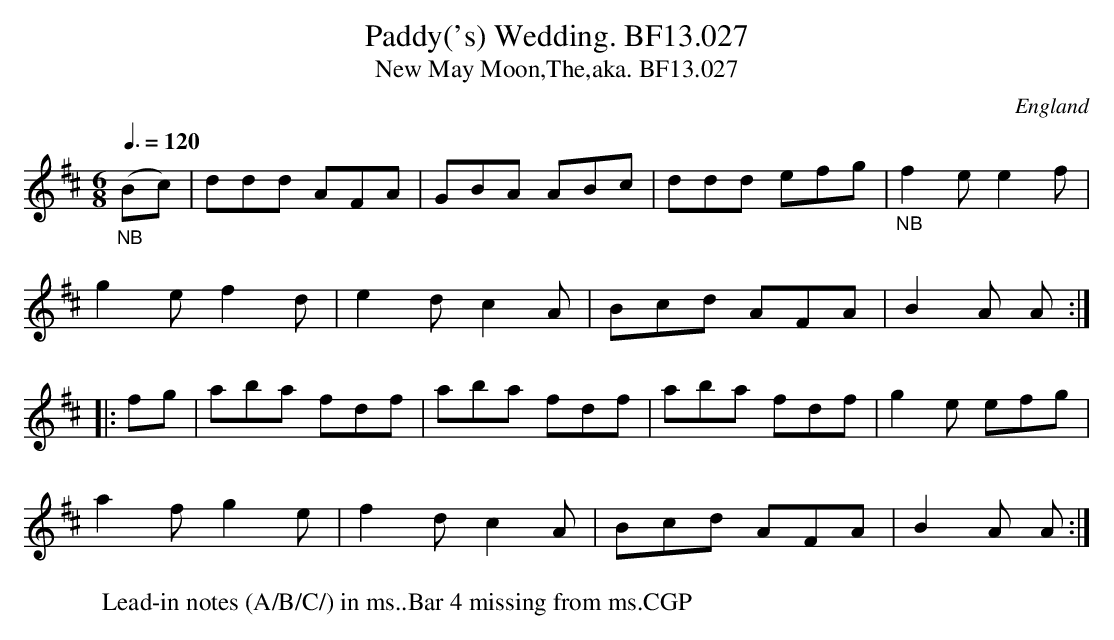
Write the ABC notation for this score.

X:1
T:Paddy('s) Wedding. BF13.027
T:New May Moon,The,aka. BF13.027
M:6/8
L:1/8
Q:3/8=120
O:England
notC:In hand "B"
K:D major
"_NB"(Bc)|ddd AFA|GBA ABc|ddd efg|"_NB"f2e e2f|!
g2ef2d|e2dc2A|Bcd AFA|B2A A:|!
|:fg|aba fdf|aba fdf|aba fdf|g2 e efg|!
a2fg2e|f2dc2A|Bcd AFA|B2A A:|
W:Lead-in notes (A/B/C/) in ms..Bar 4 missing from ms.CGP
